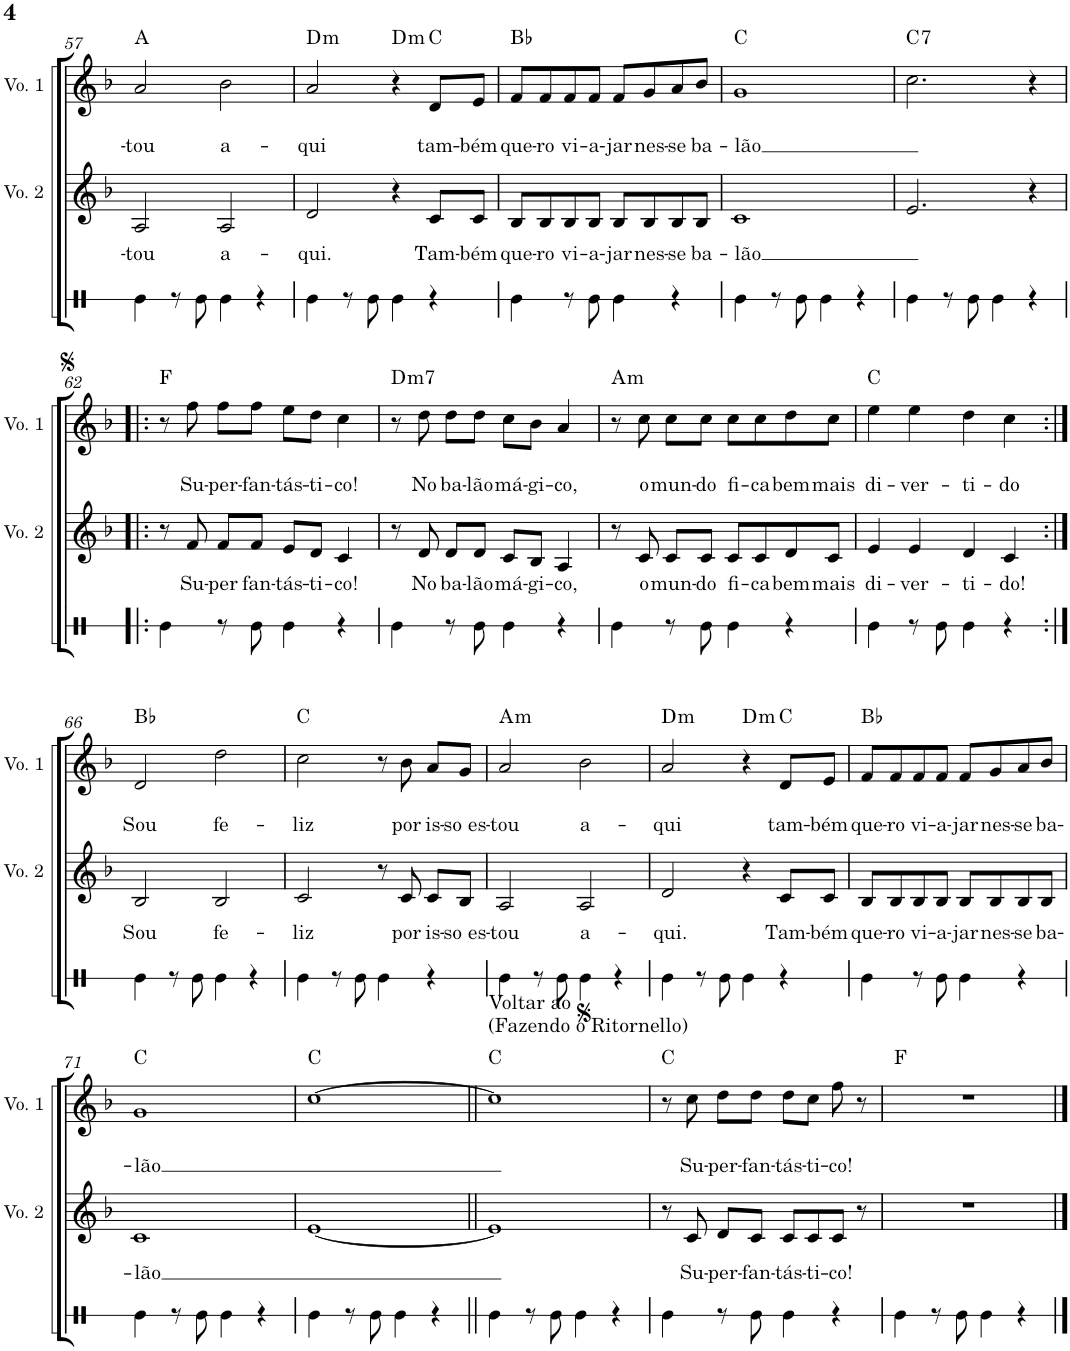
**kern	**kern	**text	**text	**kern	**text	**text	**harte
*part3	*part2	*part2	*part2	*part1	*part1	*part1	*part1
*staff3	*staff2	*staff2	*staff2	*staff1	*staff1	*staff1	*
*I"Voz 3	*I"Voz 2	*	*	*I"Voz 1	*	*	*
*	*I'Vo. 2	*	*	*I'Vo. 1	*	*	*
!!LO:PB:g=z
*clefX	*clefG2	*	*	*clefG2	*	*	*
*k[b-]	*k[b-]	*	*	*k[b-]	*	*	*
*M4/4	*M4/4	*	*	*M4/4	*	*	*
=57	=57	=57	=57	=57	=57	=57	=57
!	!	!	!LO:LY:b	!	!	!LO:LY:b	!
4Re\	2A/	.	-tou	2a/	.	-tou	A:maj
8r	.	.	.	.	.	.	.
8Re\	.	.	.	.	.	.	.
!	!	!	!LO:LY:b	!	!	!LO:LY:b	!
4Re\	2A/	.	a-	2b-\	.	a-	.
4r	.	.	.	.	.	.	.
=58	=58	=58	=58	=58	=58	=58	=58
!	!	!	!LO:LY:b	!	!	!LO:LY:b	!LO:H:kt=m
4Re\	2d/	.	-qui.	2a/	.	-qui	D:min
8r	.	.	.	.	.	.	.
8Re\	.	.	.	.	.	.	.
!	!	!	!	!	!	!	!LO:H:kt=m
4Re\	4r	.	.	4r	.	.	D:min
!	!	!	!LO:LY:b	!	!	!LO:LY:b	!
4r	8c/L	.	Tam-	8d/L	.	tam-	C:maj
!	!	!	!LO:LY:b	!	!	!LO:LY:b	!
.	8c/J	.	-bém	8e/J	.	-bém	.
=59	=59	=59	=59	=59	=59	=59	=59
!	!	!	!LO:LY:b	!	!	!LO:LY:b	!
4Re\	8B-/L	.	que-	8f/L	.	que-	Bb:maj
!	!	!	!LO:LY:b	!	!	!LO:LY:b	!
.	8B-/	.	-ro	8f/	.	-ro	.
!	!	!	!LO:LY:b	!	!	!LO:LY:b	!
8r	8B-/	.	vi-	8f/	.	vi-	.
!	!	!	!LO:LY:b	!	!	!LO:LY:b	!
8Re\	8B-/J	.	-a-	8f/J	.	-a-	.
!	!	!	!LO:LY:b	!	!	!LO:LY:b	!
4Re\	8B-/L	.	-jar	8f/L	.	-jar	.
!	!	!	!LO:LY:b	!	!	!LO:LY:b	!
.	8B-/	.	nes-	8g/	.	nes-	.
!	!	!	!LO:LY:b	!	!	!LO:LY:b	!
4r	8B-/	.	-se	8a/	.	-se	.
!	!	!	!LO:LY:b	!	!	!LO:LY:b	!
.	8B-/J	.	ba-	8b-/J	.	ba-	.
=60	=60	=60	=60	=60	=60	=60	=60
!	!	!	!LO:LY:b	!	!	!LO:LY:b	!
4Re\	1c	.	-lão	1g	.	-lão	C:maj
8r	.	.	.	.	.	.	.
8Re\	.	.	.	.	.	.	.
4Re\	.	.	.	.	.	.	.
4r	.	.	.	.	.	.	.
=61	=61	=61	=61	=61	=61	=61	=61
!	!	!	!	!	!	!	!LO:H:kt=7
4Re\	2.e/	.	.	2.cc\	.	.	C:7
8r	.	.	.	.	.	.	.
8Re\	.	.	.	.	.	.	.
4Re\	.	.	.	.	.	.	.
4r	4r	.	.	4r	.	.	.
!!LO:LB:g=z
=62!|:	=62!|:	=62!|:	=62!|:	=62!|:	=62!|:	=62!|:	=62!|:
4Re\	8r	.	.	8r	.	.	F:maj
!	!	!LO:LY:b	!	!	!	!LO:LY:b	!
.	8f/	Su-	.	8ff\	.	Su-	.
!	!	!LO:LY:b	!	!	!	!LO:LY:b	!
8r	8f/L	-per	.	8ff\L	.	-per-	.
!	!	!LO:LY:b	!	!	!	!LO:LY:b	!
8Re\	8f/J	fan-	.	8ff\J	.	-fan-	.
!	!	!LO:LY:b	!	!	!	!LO:LY:b	!
4Re\	8e/L	-tás-	.	8ee\L	.	-tás-	.
!	!	!LO:LY:b	!	!	!	!LO:LY:b	!
.	8d/J	-ti-	.	8dd\J	.	-ti-	.
!	!	!LO:LY:b	!	!	!	!LO:LY:b	!
4r	4c/	-co!	.	4cc\	.	-co!	.
=63	=63	=63	=63	=63	=63	=63	=63
!	!	!	!	!	!	!	!LO:H:kt=m7
4Re\	8r	.	.	8r	.	.	D:min7
!	!	!LO:LY:b	!	!	!	!LO:LY:b	!
.	8d/	No	.	8dd\	.	No	.
!	!	!LO:LY:b	!	!	!	!LO:LY:b	!
8r	8d/L	ba-	.	8dd\L	.	ba-	.
!	!	!LO:LY:b	!	!	!	!LO:LY:b	!
8Re\	8d/J	-lão	.	8dd\J	.	-lão	.
!	!	!LO:LY:b	!	!	!	!LO:LY:b	!
4Re\	8c/L	má-	.	8cc\L	.	má-	.
!	!	!LO:LY:b	!	!	!	!LO:LY:b	!
.	8B-/J	-gi-	.	8b-\J	.	-gi-	.
!	!	!LO:LY:b	!	!	!	!LO:LY:b	!
4r	4A/	-co,	.	4a/	.	-co,	.
=64	=64	=64	=64	=64	=64	=64	=64
!	!	!	!	!	!	!	!LO:H:kt=m
4Re\	8r	.	.	8r	.	.	A:min
!	!	!LO:LY:b	!	!	!	!LO:LY:b	!
.	8c/	o	.	8cc\	.	o	.
!	!	!LO:LY:b	!	!	!	!LO:LY:b	!
8r	8c/L	mun-	.	8cc\L	.	mun-	.
!	!	!LO:LY:b	!	!	!	!LO:LY:b	!
8Re\	8c/J	-do	.	8cc\J	.	-do	.
!	!	!LO:LY:b	!	!	!	!LO:LY:b	!
4Re\	8c/L	fi-	.	8cc\L	.	fi-	.
!	!	!LO:LY:b	!	!	!	!LO:LY:b	!
.	8c/	-ca	.	8cc\	.	-ca	.
!	!	!LO:LY:b	!	!	!	!LO:LY:b	!
4r	8d/	bem	.	8dd\	.	bem	.
!	!	!LO:LY:b	!	!	!	!LO:LY:b	!
.	8c/J	mais	.	8cc\J	.	mais	.
=65	=65	=65	=65	=65	=65	=65	=65
!	!	!LO:LY:b	!	!	!	!LO:LY:b	!
4Re\	4e/	di-	.	4ee\	.	di-	C:maj
!	!	!LO:LY:b	!	!	!	!LO:LY:b	!
8r	4e/	-ver-	.	4ee\	.	-ver-	.
8Re\	.	.	.	.	.	.	.
!	!	!LO:LY:b	!	!	!	!LO:LY:b	!
4Re\	4d/	-ti-	.	4dd\	.	-ti-	.
!	!	!LO:LY:b	!	!	!	!LO:LY:b	!
4r	4c/	-do!	.	4cc\	.	-do	.
!!LO:LB:g=z
=66:|!	=66:|!	=66:|!	=66:|!	=66:|!	=66:|!	=66:|!	=66:|!
!	!	!	!LO:LY:b	!	!	!LO:LY:b	!
4Re\	2B-/	.	Sou	2d/	.	Sou	Bb:maj
8r	.	.	.	.	.	.	.
8Re\	.	.	.	.	.	.	.
!	!	!	!LO:LY:b	!	!	!LO:LY:b	!
4Re\	2B-/	.	fe-	2dd\	.	fe-	.
4r	.	.	.	.	.	.	.
=67	=67	=67	=67	=67	=67	=67	=67
!	!	!	!LO:LY:b	!	!	!LO:LY:b	!
4Re\	2c/	.	-liz	2cc\	.	-liz	C:maj
8r	.	.	.	.	.	.	.
8Re\	.	.	.	.	.	.	.
4Re\	8r	.	.	8r	.	.	.
!	!	!	!LO:LY:b	!	!	!LO:LY:b	!
.	8c/	.	por	8b-\	.	por	.
!	!	!	!LO:LY:b	!	!	!LO:LY:b	!
4r	8c/L	.	is-	8a/L	.	is-	.
!	!	!	!LO:LY:b	!	!	!LO:LY:b	!
.	8B-/J	.	-so es-	8g/J	.	-so es-	.
=68	=68	=68	=68	=68	=68	=68	=68
!	!	!	!LO:LY:b	!	!	!LO:LY:b	!LO:H:kt=m
4Re\	2A/	.	-tou	2a/	.	-tou	A:min
8r	.	.	.	.	.	.	.
8Re\	.	.	.	.	.	.	.
!	!	!	!LO:LY:b	!	!	!LO:LY:b	!
4Re\	2A/	.	a-	2b-\	.	a-	.
4r	.	.	.	.	.	.	.
=69	=69	=69	=69	=69	=69	=69	=69
!	!	!	!LO:LY:b	!	!	!LO:LY:b	!LO:H:kt=m
4Re\	2d/	.	-qui.	2a/	.	-qui	D:min
8r	.	.	.	.	.	.	.
8Re\	.	.	.	.	.	.	.
!	!	!	!	!	!	!	!LO:H:kt=m
4Re\	4r	.	.	4r	.	.	D:min
!	!	!	!LO:LY:b	!	!	!LO:LY:b	!
4r	8c/L	.	Tam-	8d/L	.	tam-	C:maj
!	!	!	!LO:LY:b	!	!	!LO:LY:b	!
.	8c/J	.	-bém	8e/J	.	-bém	.
=70	=70	=70	=70	=70	=70	=70	=70
!	!	!	!LO:LY:b	!	!	!LO:LY:b	!
4Re\	8B-/L	.	que-	8f/L	.	que-	Bb:maj
!	!	!	!LO:LY:b	!	!	!LO:LY:b	!
.	8B-/	.	-ro	8f/	.	-ro	.
!	!	!	!LO:LY:b	!	!	!LO:LY:b	!
8r	8B-/	.	vi-	8f/	.	vi-	.
!	!	!	!LO:LY:b	!	!	!LO:LY:b	!
8Re\	8B-/J	.	-a-	8f/J	.	-a-	.
!	!	!	!LO:LY:b	!	!	!LO:LY:b	!
4Re\	8B-/L	.	-jar	8f/L	.	-jar	.
!	!	!	!LO:LY:b	!	!	!LO:LY:b	!
.	8B-/	.	nes-	8g/	.	nes-	.
!	!	!	!LO:LY:b	!	!	!LO:LY:b	!
4r	8B-/	.	-se	8a/	.	-se	.
!	!	!	!LO:LY:b	!	!	!LO:LY:b	!
.	8B-/J	.	ba-	8b-/J	.	ba-	.
!!LO:LB:g=z
=71	=71	=71	=71	=71	=71	=71	=71
!	!	!	!LO:LY:b	!	!	!LO:LY:b	!
4Re\	1c	.	-lão	1g	.	-lão	C:maj
8r	.	.	.	.	.	.	.
8Re\	.	.	.	.	.	.	.
4Re\	.	.	.	.	.	.	.
4r	.	.	.	.	.	.	.
=72	=72	=72	=72	=72	=72	=72	=72
4Re\	[1e	.	.	[1cc	.	.	C:maj
8r	.	.	.	.	.	.	.
8Re\	.	.	.	.	.	.	.
4Re\	.	.	.	.	.	.	.
4r	.	.	.	.	.	.	.
=73||	=73||	=73||	=73||	=73||	=73||	=73||	=73||
!	!	!	!	!LO:TX:a:t=Voltar ao	!	!	!
!	!	!	!	!LO:TX:a:t=(Fazendo o Ritornello)	!	!	!
4Re\	1e]	.	.	1cc]	.	.	C:maj
8r	.	.	.	.	.	.	.
8Re\	.	.	.	.	.	.	.
4Re\	.	.	.	.	.	.	.
4r	.	.	.	.	.	.	.
=74	=74	=74	=74	=74	=74	=74	=74
4Re\	8r	.	.	8r	.	.	C:maj
!	!	!	!LO:LY:b	!	!	!LO:LY:b	!
.	8c/	.	Su-	8cc\	.	Su-	.
!	!	!	!LO:LY:b	!	!	!LO:LY:b	!
8r	8d/L	.	-per-	8dd\L	.	-per-	.
!	!	!	!LO:LY:b	!	!	!LO:LY:b	!
8Re\	8c/J	.	-fan-	8dd\J	.	-fan-	.
!	!	!	!LO:LY:b	!	!	!LO:LY:b	!
4Re\	8c/L	.	-tás-	8dd\L	.	-tás-	.
!	!	!	!LO:LY:b	!	!	!LO:LY:b	!
.	8c/	.	-ti-	8cc\J	.	-ti-	.
!	!	!	!LO:LY:b	!	!	!LO:LY:b	!
4r	8c/J	.	-co!	8ff\	.	-co!	.
.	8r	.	.	8r	.	.	.
=75	=75	=75	=75	=75	=75	=75	=75
4Re\	1r	.	.	1r	.	.	F:maj
8r	.	.	.	.	.	.	.
8Re\	.	.	.	.	.	.	.
4Re\	.	.	.	.	.	.	.
4r	.	.	.	.	.	.	.
==	==	==	==	==	==	==	==
*-	*-	*-	*-	*-	*-	*-	*-
